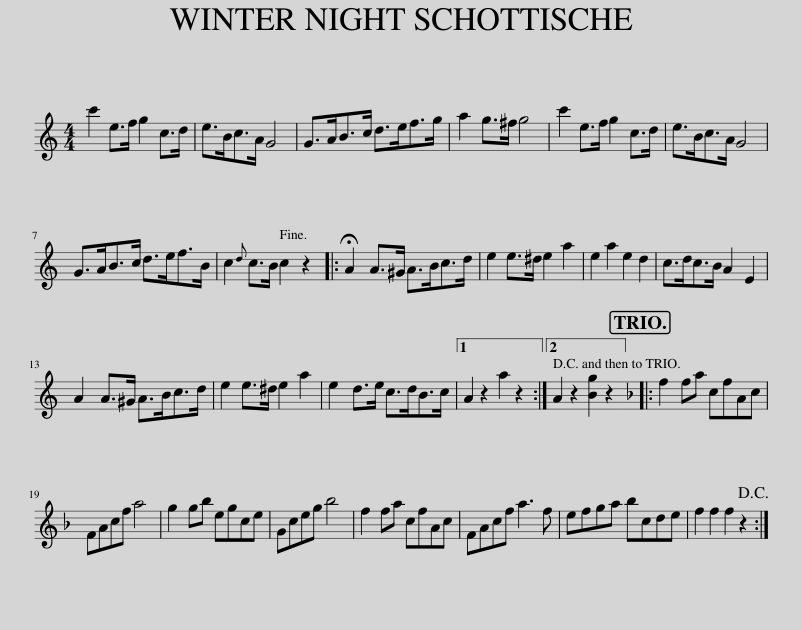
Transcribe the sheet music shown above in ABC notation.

X:1
L:1/8
M:4/4
I:linebreak $
K:C
V:1 treble
V:1
 c'2 e>f g2 c>d | e>Bc>A G4 | G>AB>c d>ef>g | a2 g>^f g4 | c'2 e>f g2 c>d | %5
 e>Bc>A G4 |$ G>AB>c d>ef>B | c2{d} c>B c2 z2 |: !fermata!A2 A>^G A>Bc>d | e2 e>^d e2 a2 | %10
 e2 a2 e2 d2 | c>dc>B A2 E2 |$ A2 A>^G A>Bc>d | e2 e>^d e2 a2 | e2 d>e c>dB>c |1 %15
 A2 z2 a2 z2 :|2 A2 z2 [Bg]2 z2 |:[K:F] f2 fa cfAc |$ FAcf a4 | g2 gb egce | %20
 Gceg b4 | f2 fa cfAc | FAcf a3 f | efga bcde | f2 f2 f2 z2!D.C.! :| %25
